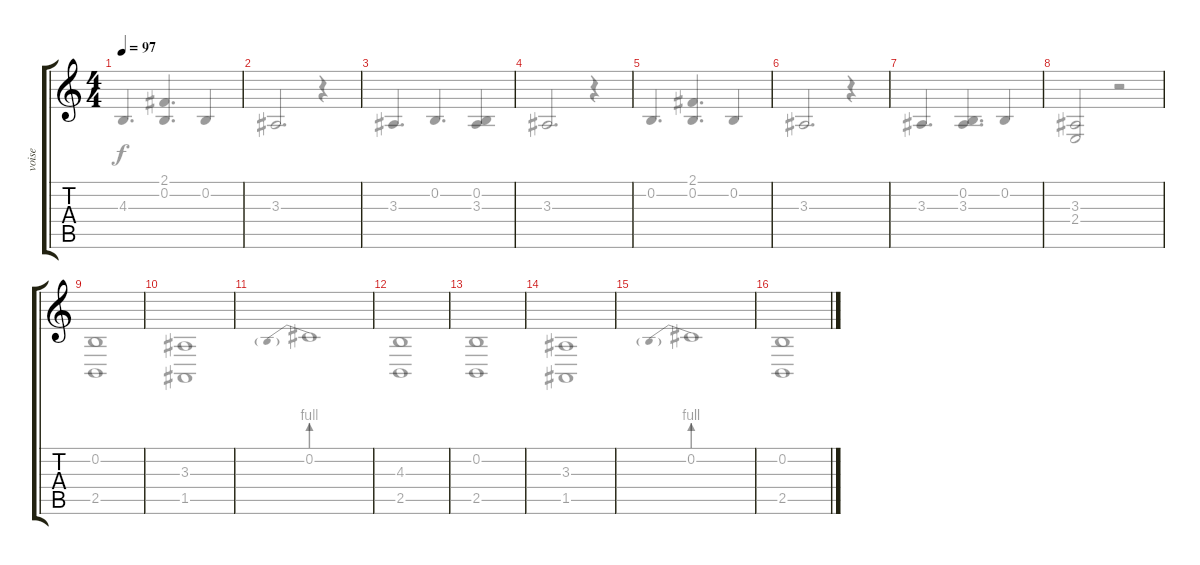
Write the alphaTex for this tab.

\track ("voise" "voise") {instrument stringensemble1}
\staff {score tabs}
\tuning (E4 B3 G3 D3 A2 E2) {hide}
\voice
\ts (4 4)
\tempo 97
\clef g2
\ks c
|
|
|
|
|
|
|
|
|
|
|
|
|
|
|
\voice
\clef g2
\ks c
4.3.4{d dy f beam Up} (2.1 0.2).4{d beam Up} 0.2.4{beam Up} |
3.3.2{d beam Up} r.4 |
3.3.4{d beam Up} 0.2.4{d beam Up} (0.2 3.3).4{beam Up} |
3.3.2{d beam Up} r.4 |
0.2.4{d beam Up} (2.1 0.2).4{d beam Up} 0.2.4{beam Up} |
3.3.2{d beam Up} r.4 |
3.3.4{d beam Up} (0.2 3.3).4{d beam Up} 0.2.4{beam Up} |
(3.3 2.4).2{beam Up} r.2 |
(0.2 2.5).1 |
(3.3 1.5).1 |
0.2{be (prebend 0 4 60 4)}.1 |
(4.3 2.5).1 |
(0.2 2.5).1 |
(3.3 1.5).1 |
0.2{be (prebend 0 4 60 4)}.1 |
(0.2 2.5).1
